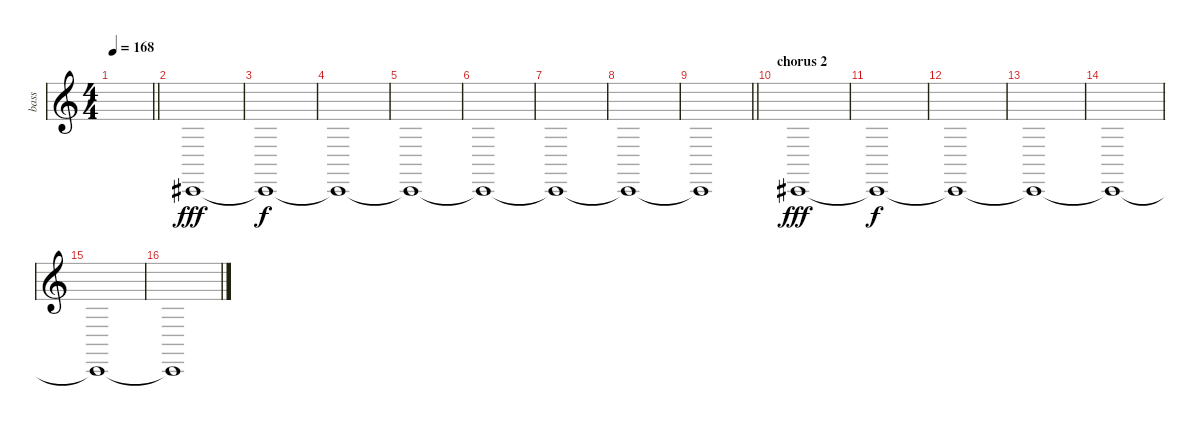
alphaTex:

\track ("bass" "bass") {instrument drawbarorgan}
\staff {score}
\tuning (A3 D3 G2 C2) {hide}
\ts (4 4)
\tempo 168
\clef g2
\barLineRight lightlight
\ks c
|
1.4.1{dy fff} |
1.4{t}.1{dy f} |
1.4{t}.1 |
1.4{t}.1 |
1.4{t}.1 |
1.4{t}.1 |
1.4{t}.1 |
\barLineRight lightlight
1.4{t}.1 |
\section ("" "chorus 2")
1.4.1{dy fff} |
1.4{t}.1{dy f} |
1.4{t}.1 |
1.4{t}.1 |
1.4{t}.1 |
1.4{t}.1 |
1.4{t}.1
